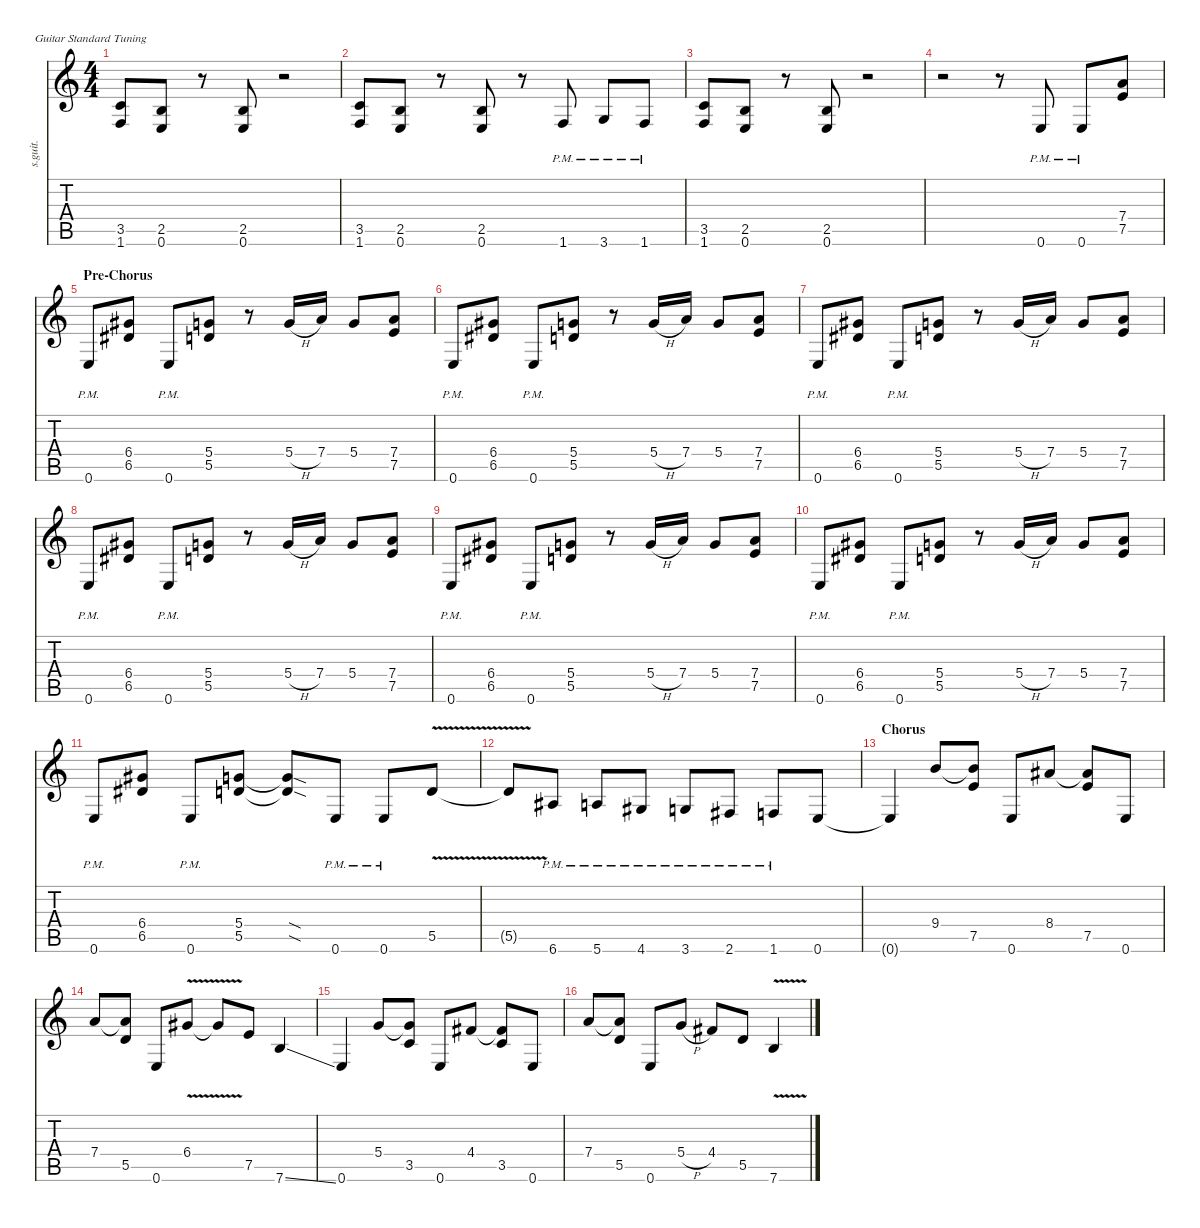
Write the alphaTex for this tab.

\defaultSystemsLayout 4
\hideDynamics
\bracketExtendMode nobrackets
\track ("Dave Mustaine" "s.guit.") {instrument distortionguitar}
\staff {score tabs}
\tuning (E4 B3 G3 D3 A2 E2)
\ts (4 4)
\tempo (140 hide)
\clef g2
\ks c
(3.5 1.6).8{lyrics (0 "") lyrics (1 "") lyrics (2 "") lyrics (3 "") lyrics (4 "") dy f} (2.5 0.6).8{lyrics (0 "") lyrics (1 "") lyrics (2 "") lyrics (3 "") lyrics (4 "")} r.8 (2.5 0.6).8{lyrics (0 "") lyrics (1 "") lyrics (2 "") lyrics (3 "") lyrics (4 "")} r.2 |
(3.5 1.6).8{lyrics (0 "") lyrics (1 "") lyrics (2 "") lyrics (3 "") lyrics (4 "")} (2.5 0.6).8{lyrics (0 "") lyrics (1 "") lyrics (2 "") lyrics (3 "") lyrics (4 "")} r.8 (2.5 0.6).8{lyrics (0 "") lyrics (1 "") lyrics (2 "") lyrics (3 "") lyrics (4 "")} r.8 1.6{pm}.8{lyrics (0 "") lyrics (1 "") lyrics (2 "") lyrics (3 "") lyrics (4 "")} 3.6{pm}.8{lyrics (0 "") lyrics (1 "") lyrics (2 "") lyrics (3 "") lyrics (4 "")} 1.6{pm}.8{lyrics (0 "") lyrics (1 "") lyrics (2 "") lyrics (3 "") lyrics (4 "")} |
(3.5 1.6).8{lyrics (0 "") lyrics (1 "") lyrics (2 "") lyrics (3 "") lyrics (4 "")} (2.5 0.6).8{lyrics (0 "") lyrics (1 "") lyrics (2 "") lyrics (3 "") lyrics (4 "")} r.8 (2.5 0.6).8{lyrics (0 "") lyrics (1 "") lyrics (2 "") lyrics (3 "") lyrics (4 "")} r.2 |
r.2 r.8 0.6{pm}.8{lyrics (0 "") lyrics (1 "") lyrics (2 "") lyrics (3 "") lyrics (4 "")} 0.6{pm}.8{lyrics (0 "") lyrics (1 "") lyrics (2 "") lyrics (3 "") lyrics (4 "")} (7.4 7.5).8{lyrics (0 "") lyrics (1 "") lyrics (2 "") lyrics (3 "") lyrics (4 "")} |
\section ("" "Pre-Chorus")
0.6{pm}.8{lyrics (0 "") lyrics (1 "") lyrics (2 "") lyrics (3 "") lyrics (4 "")} (6.4{acc #} 6.5{acc #}).8{lyrics (0 "") lyrics (1 "") lyrics (2 "") lyrics (3 "") lyrics (4 "")} 0.6{pm}.8{lyrics (0 "") lyrics (1 "") lyrics (2 "") lyrics (3 "") lyrics (4 "")} (5.4 5.5).8{lyrics (0 "") lyrics (1 "") lyrics (2 "") lyrics (3 "") lyrics (4 "")} r.8 5.4{h}.16{lyrics (0 "") lyrics (1 "") lyrics (2 "") lyrics (3 "") lyrics (4 "")} 7.4.16{lyrics (0 "") lyrics (1 "") lyrics (2 "") lyrics (3 "") lyrics (4 "")} 5.4.8{lyrics (0 "") lyrics (1 "") lyrics (2 "") lyrics (3 "") lyrics (4 "")} (7.4 7.5).8{lyrics (0 "") lyrics (1 "") lyrics (2 "") lyrics (3 "") lyrics (4 "")} |
0.6{pm}.8{lyrics (0 "") lyrics (1 "") lyrics (2 "") lyrics (3 "") lyrics (4 "")} (6.4{acc #} 6.5{acc #}).8{lyrics (0 "") lyrics (1 "") lyrics (2 "") lyrics (3 "") lyrics (4 "")} 0.6{pm}.8{lyrics (0 "") lyrics (1 "") lyrics (2 "") lyrics (3 "") lyrics (4 "")} (5.4 5.5).8{lyrics (0 "") lyrics (1 "") lyrics (2 "") lyrics (3 "") lyrics (4 "")} r.8 5.4{h}.16{lyrics (0 "") lyrics (1 "") lyrics (2 "") lyrics (3 "") lyrics (4 "")} 7.4.16{lyrics (0 "") lyrics (1 "") lyrics (2 "") lyrics (3 "") lyrics (4 "")} 5.4.8{lyrics (0 "") lyrics (1 "") lyrics (2 "") lyrics (3 "") lyrics (4 "")} (7.4 7.5).8{lyrics (0 "") lyrics (1 "") lyrics (2 "") lyrics (3 "") lyrics (4 "")} |
0.6{pm}.8{lyrics (0 "") lyrics (1 "") lyrics (2 "") lyrics (3 "") lyrics (4 "")} (6.4{acc #} 6.5{acc #}).8{lyrics (0 "") lyrics (1 "") lyrics (2 "") lyrics (3 "") lyrics (4 "")} 0.6{pm}.8{lyrics (0 "") lyrics (1 "") lyrics (2 "") lyrics (3 "") lyrics (4 "")} (5.4 5.5).8{lyrics (0 "") lyrics (1 "") lyrics (2 "") lyrics (3 "") lyrics (4 "")} r.8 5.4{h}.16{lyrics (0 "") lyrics (1 "") lyrics (2 "") lyrics (3 "") lyrics (4 "")} 7.4.16{lyrics (0 "") lyrics (1 "") lyrics (2 "") lyrics (3 "") lyrics (4 "")} 5.4.8{lyrics (0 "") lyrics (1 "") lyrics (2 "") lyrics (3 "") lyrics (4 "")} (7.4 7.5).8{lyrics (0 "") lyrics (1 "") lyrics (2 "") lyrics (3 "") lyrics (4 "")} |
0.6{pm}.8{lyrics (0 "") lyrics (1 "") lyrics (2 "") lyrics (3 "") lyrics (4 "")} (6.4{acc #} 6.5{acc #}).8{lyrics (0 "") lyrics (1 "") lyrics (2 "") lyrics (3 "") lyrics (4 "")} 0.6{pm}.8{lyrics (0 "") lyrics (1 "") lyrics (2 "") lyrics (3 "") lyrics (4 "")} (5.4 5.5).8{lyrics (0 "") lyrics (1 "") lyrics (2 "") lyrics (3 "") lyrics (4 "")} r.8 5.4{h}.16{lyrics (0 "") lyrics (1 "") lyrics (2 "") lyrics (3 "") lyrics (4 "")} 7.4.16{lyrics (0 "") lyrics (1 "") lyrics (2 "") lyrics (3 "") lyrics (4 "")} 5.4.8{lyrics (0 "") lyrics (1 "") lyrics (2 "") lyrics (3 "") lyrics (4 "")} (7.4 7.5).8{lyrics (0 "") lyrics (1 "") lyrics (2 "") lyrics (3 "") lyrics (4 "")} |
0.6{pm}.8{lyrics (0 "") lyrics (1 "") lyrics (2 "") lyrics (3 "") lyrics (4 "")} (6.4{acc #} 6.5{acc #}).8{lyrics (0 "") lyrics (1 "") lyrics (2 "") lyrics (3 "") lyrics (4 "")} 0.6{pm}.8{lyrics (0 "") lyrics (1 "") lyrics (2 "") lyrics (3 "") lyrics (4 "")} (5.4 5.5).8{lyrics (0 "") lyrics (1 "") lyrics (2 "") lyrics (3 "") lyrics (4 "")} r.8 5.4{h}.16{lyrics (0 "") lyrics (1 "") lyrics (2 "") lyrics (3 "") lyrics (4 "")} 7.4.16{lyrics (0 "") lyrics (1 "") lyrics (2 "") lyrics (3 "") lyrics (4 "")} 5.4.8{lyrics (0 "") lyrics (1 "") lyrics (2 "") lyrics (3 "") lyrics (4 "")} (7.4 7.5).8{lyrics (0 "") lyrics (1 "") lyrics (2 "") lyrics (3 "") lyrics (4 "")} |
0.6{pm}.8{lyrics (0 "") lyrics (1 "") lyrics (2 "") lyrics (3 "") lyrics (4 "")} (6.4{acc #} 6.5{acc #}).8{lyrics (0 "") lyrics (1 "") lyrics (2 "") lyrics (3 "") lyrics (4 "")} 0.6{pm}.8{lyrics (0 "") lyrics (1 "") lyrics (2 "") lyrics (3 "") lyrics (4 "")} (5.4 5.5).8{lyrics (0 "") lyrics (1 "") lyrics (2 "") lyrics (3 "") lyrics (4 "")} r.8 5.4{h}.16{lyrics (0 "") lyrics (1 "") lyrics (2 "") lyrics (3 "") lyrics (4 "")} 7.4.16{lyrics (0 "") lyrics (1 "") lyrics (2 "") lyrics (3 "") lyrics (4 "")} 5.4.8{lyrics (0 "") lyrics (1 "") lyrics (2 "") lyrics (3 "") lyrics (4 "")} (7.4 7.5).8{lyrics (0 "") lyrics (1 "") lyrics (2 "") lyrics (3 "") lyrics (4 "")} |
0.6{pm}.8{lyrics (0 "") lyrics (1 "") lyrics (2 "") lyrics (3 "") lyrics (4 "")} (6.4{acc #} 6.5{acc #}).8{lyrics (0 "") lyrics (1 "") lyrics (2 "") lyrics (3 "") lyrics (4 "")} 0.6{pm}.8{lyrics (0 "") lyrics (1 "") lyrics (2 "") lyrics (3 "") lyrics (4 "")} (5.4 5.5).8{lyrics (0 "") lyrics (1 "") lyrics (2 "") lyrics (3 "") lyrics (4 "")} (5.4{sod t} 5.5{sod t}).8{lyrics (0 "") lyrics (1 "") lyrics (2 "") lyrics (3 "") lyrics (4 "")} 0.6{pm}.8{lyrics (0 "") lyrics (1 "") lyrics (2 "") lyrics (3 "") lyrics (4 "")} 0.6{pm}.8{lyrics (0 "") lyrics (1 "") lyrics (2 "") lyrics (3 "") lyrics (4 "")} 5.5{v}.8{lyrics (0 "") lyrics (1 "") lyrics (2 "") lyrics (3 "") lyrics (4 "")} |
5.5{t}.8{lyrics (0 "") lyrics (1 "") lyrics (2 "") lyrics (3 "") lyrics (4 "")} 6.6{pm acc #}.8{lyrics (0 "") lyrics (1 "") lyrics (2 "") lyrics (3 "") lyrics (4 "")} 5.6{pm}.8{lyrics (0 "") lyrics (1 "") lyrics (2 "") lyrics (3 "") lyrics (4 "")} 4.6{pm acc #}.8{lyrics (0 "") lyrics (1 "") lyrics (2 "") lyrics (3 "") lyrics (4 "")} 3.6{pm}.8{lyrics (0 "") lyrics (1 "") lyrics (2 "") lyrics (3 "") lyrics (4 "")} 2.6{pm acc #}.8{lyrics (0 "") lyrics (1 "") lyrics (2 "") lyrics (3 "") lyrics (4 "")} 1.6{pm}.8{lyrics (0 "") lyrics (1 "") lyrics (2 "") lyrics (3 "") lyrics (4 "")} 0.6.8{lyrics (0 "") lyrics (1 "") lyrics (2 "") lyrics (3 "") lyrics (4 "")} |
\section ("" "Chorus")
0.6{t}.4{lyrics (0 "") lyrics (1 "") lyrics (2 "") lyrics (3 "") lyrics (4 "")} 9.4.8{lyrics (0 "") lyrics (1 "") lyrics (2 "") lyrics (3 "") lyrics (4 "")} (9.4{t} 7.5).8{lyrics (0 "") lyrics (1 "") lyrics (2 "") lyrics (3 "") lyrics (4 "")} 0.6.8{lyrics (0 "") lyrics (1 "") lyrics (2 "") lyrics (3 "") lyrics (4 "")} 8.4{acc #}.8{lyrics (0 "") lyrics (1 "") lyrics (2 "") lyrics (3 "") lyrics (4 "")} (8.4{t acc #} 7.5).8{lyrics (0 "") lyrics (1 "") lyrics (2 "") lyrics (3 "") lyrics (4 "")} 0.6.8{lyrics (0 "") lyrics (1 "") lyrics (2 "") lyrics (3 "") lyrics (4 "")} |
7.4.8{lyrics (0 "") lyrics (1 "") lyrics (2 "") lyrics (3 "") lyrics (4 "")} (7.4{t} 5.5).8{lyrics (0 "") lyrics (1 "") lyrics (2 "") lyrics (3 "") lyrics (4 "")} 0.6.8{lyrics (0 "") lyrics (1 "") lyrics (2 "") lyrics (3 "") lyrics (4 "")} 6.4{v acc #}.8{lyrics (0 "") lyrics (1 "") lyrics (2 "") lyrics (3 "") lyrics (4 "")} 6.4{t acc #}.8{lyrics (0 "") lyrics (1 "") lyrics (2 "") lyrics (3 "") lyrics (4 "")} 7.5.8{lyrics (0 "") lyrics (1 "") lyrics (2 "") lyrics (3 "") lyrics (4 "")} 7.6{ss}.4{lyrics (0 "") lyrics (1 "") lyrics (2 "") lyrics (3 "") lyrics (4 "")} |
0.6.4{lyrics (0 "") lyrics (1 "") lyrics (2 "") lyrics (3 "") lyrics (4 "")} 5.4.8{lyrics (0 "") lyrics (1 "") lyrics (2 "") lyrics (3 "") lyrics (4 "")} (5.4{t} 3.5).8{lyrics (0 "") lyrics (1 "") lyrics (2 "") lyrics (3 "") lyrics (4 "")} 0.6.8{lyrics (0 "") lyrics (1 "") lyrics (2 "") lyrics (3 "") lyrics (4 "")} 4.4{acc #}.8{lyrics (0 "") lyrics (1 "") lyrics (2 "") lyrics (3 "") lyrics (4 "")} (4.4{t acc #} 3.5).8{lyrics (0 "") lyrics (1 "") lyrics (2 "") lyrics (3 "") lyrics (4 "")} 0.6.8{lyrics (0 "") lyrics (1 "") lyrics (2 "") lyrics (3 "") lyrics (4 "")} |
7.4.8{lyrics (0 "") lyrics (1 "") lyrics (2 "") lyrics (3 "") lyrics (4 "")} (7.4{t} 5.5).8{lyrics (0 "") lyrics (1 "") lyrics (2 "") lyrics (3 "") lyrics (4 "")} 0.6.8{lyrics (0 "") lyrics (1 "") lyrics (2 "") lyrics (3 "") lyrics (4 "")} 5.4{h}.8{lyrics (0 "") lyrics (1 "") lyrics (2 "") lyrics (3 "") lyrics (4 "")} 4.4{acc #}.8{lyrics (0 "") lyrics (1 "") lyrics (2 "") lyrics (3 "") lyrics (4 "")} 5.5.8{lyrics (0 "") lyrics (1 "") lyrics (2 "") lyrics (3 "") lyrics (4 "")} 7.6{v}.4{lyrics (0 "") lyrics (1 "") lyrics (2 "") lyrics (3 "") lyrics (4 "")}
